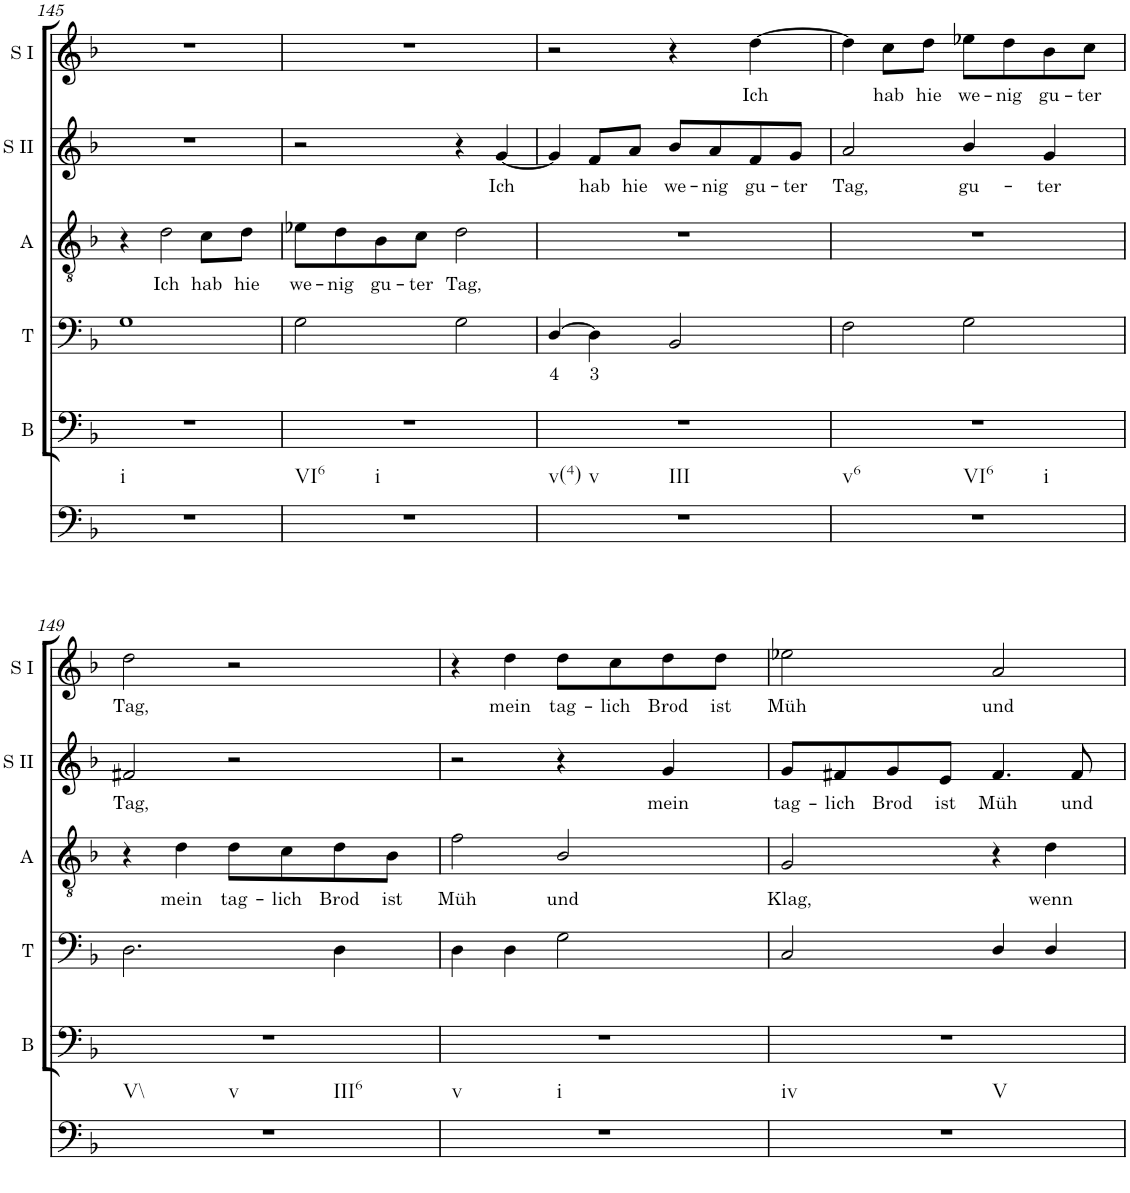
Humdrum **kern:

**kern	**kern	**kern	**text	**kern	**text	**kern	**text	**kern	**text
*part6	*part5	*part4	*part4	*part3	*part3	*part2	*part2	*part1	*part1
*staff6	*staff5	*staff4	*staff4	*staff3	*staff3	*staff2	*staff2	*staff1	*staff1
*I"Continuo	*I"Bass	*I"Tenor	*	*I"Alto	*	*I"Soprano II	*	*I"Soprano I	*
*	*I'B	*I'T	*	*I'A	*	*I'S II	*	*I'S I	*
!!LO:PB:g=z
*clefF4	*clefF4	*clefF4	*	*clefF4	*	*clefGv2	*	*clefG2	*
*k[b-]	*k[b-]	*k[b-]	*	*k[b-]	*	*k[b-]	*	*k[b-]	*
*M4/4	*M4/4	*M4/4	*	*M4/4	*	*M4/4	*	*M4/4	*
=145	=145	=145	=145	=145	=145	=145	=145	=145	=145
!LO:TX:b:t=i	!	!	!	!	!	!	!	!	!
1r	1r	1G	.	4r	.	1r	.	1r	.
!	!	!	!	!	!LO:LY:b	!	!	!	!
.	.	.	.	2d\	Ich	.	.	.	.
!	!	!	!	!	!LO:LY:b	!	!	!	!
.	.	.	.	8c\L	hab	.	.	.	.
!	!	!	!	!	!LO:LY:b	!	!	!	!
.	.	.	.	8d\J	hie	.	.	.	.
=146	=146	=146	=146	=146	=146	=146	=146	=146	=146
!LO:TX:b:t=VI6	!	!	!	!	!	!	!	!	!
!LO:TX:b:t=i	!	!	!	!	!	!	!	!	!
!	!	!	!	!	!LO:LY:b	!	!	!	!
1r	1r	2G\	.	8e-X\L	we-	2r	.	1r	.
!	!	!	!	!	!LO:LY:b	!	!	!	!
.	.	.	.	8d\	nig	.	.	.	.
!	!	!	!	!	!LO:LY:b	!	!	!	!
.	.	.	.	8B-\	gu-	.	.	.	.
!	!	!	!	!	!LO:LY:b	!	!	!	!
.	.	.	.	8c\J	ter	.	.	.	.
!	!	!	!	!	!LO:LY:b	!	!	!	!
.	.	2G\	.	2d\	Tag,	4r	.	.	.
!	!	!	!	!	!	!	!LO:LY:b	!	!
.	.	.	.	.	.	[4g/	Ich	.	.
=147	=147	=147	=147	=147	=147	=147	=147	=147	=147
!LO:TX:b:t=v(4)	!	!	!	!	!	!	!	!	!
!LO:TX:b:t=v	!	!	!	!	!	!	!	!	!
!LO:TX:b:t=III	!	!	!	!	!	!	!	!	!
!	!	!	!LO:LY:b	!	!	!	!	!	!
1r	1r	[4D/	4	1r	.	4g/]	.	2r	.
!	!	!	!LO:LY:b	!	!	!	!LO:LY:b	!	!
.	.	4D\]	3	.	.	8f/L	hab	.	.
!	!	!	!	!	!	!	!LO:LY:b	!	!
.	.	.	.	.	.	8a/J	hie	.	.
!	!	!	!	!	!	!	!LO:LY:b	!	!
.	.	2BB-/	.	.	.	8b-/L	we-	4r	.
!	!	!	!	!	!	!	!LO:LY:b	!	!
.	.	.	.	.	.	8a/	nig	.	.
!	!	!	!	!	!	!	!LO:LY:b	!	!LO:LY:b
.	.	.	.	.	.	8f/	gu-	[4dd\	Ich
!	!	!	!	!	!	!	!LO:LY:b	!	!
.	.	.	.	.	.	8g/J	ter	.	.
=148	=148	=148	=148	=148	=148	=148	=148	=148	=148
!LO:TX:b:t=v6	!	!	!	!	!	!	!	!	!
!LO:TX:b:t=VI6	!	!	!	!	!	!	!	!	!
!LO:TX:b:t=i	!	!	!	!	!	!	!	!	!
!	!	!	!	!	!	!	!LO:LY:b	!	!
1r	1r	2F\	.	1r	.	2a/	Tag,	4dd\]	.
!	!	!	!	!	!	!	!	!	!LO:LY:b
.	.	.	.	.	.	.	.	8cc\L	hab
!	!	!	!	!	!	!	!	!	!LO:LY:b
.	.	.	.	.	.	.	.	8dd\J	hie
!	!	!	!	!	!	!	!LO:LY:b	!	!LO:LY:b
.	.	2G\	.	.	.	4b-/	gu-	8ee-X\L	we-
!	!	!	!	!	!	!	!	!	!LO:LY:b
.	.	.	.	.	.	.	.	8dd\	nig
!	!	!	!	!	!	!	!LO:LY:b	!	!LO:LY:b
.	.	.	.	.	.	4g/	ter	8b-\	gu-
!	!	!	!	!	!	!	!	!	!LO:LY:b
.	.	.	.	.	.	.	.	8cc\J	ter
!!LO:LB:g=z
=149	=149	=149	=149	=149	=149	=149	=149	=149	=149
!LO:TX:b:t=V\\	!	!	!	!	!	!	!	!	!
!LO:TX:b:t=v	!	!	!	!	!	!	!	!	!
!LO:TX:b:t=III6	!	!	!	!	!	!	!	!	!
!	!	!	!	!	!	!	!LO:LY:b	!	!LO:LY:b
1r	1r	2.D\	.	4r	.	2f#X/	Tag,	2dd\	Tag,
!	!	!	!	!	!LO:LY:b	!	!	!	!
.	.	.	.	4d\	mein	.	.	.	.
!	!	!	!	!	!LO:LY:b	!	!	!	!
.	.	.	.	8d\L	tag-	2r	.	2r	.
!	!	!	!	!	!LO:LY:b	!	!	!	!
.	.	.	.	8c\	lich	.	.	.	.
!	!	!	!	!	!LO:LY:b	!	!	!	!
.	.	4D\	.	8d\	Brod	.	.	.	.
!	!	!	!	!	!LO:LY:b	!	!	!	!
.	.	.	.	8B-\J	ist	.	.	.	.
=150	=150	=150	=150	=150	=150	=150	=150	=150	=150
!LO:TX:b:t=v	!	!	!	!	!	!	!	!	!
!LO:TX:b:t=i	!	!	!	!	!	!	!	!	!
!	!	!	!	!	!LO:LY:b	!	!	!	!
1r	1r	4D\	.	2f\	Müh	2r	.	4r	.
!	!	!	!	!	!	!	!	!	!LO:LY:b
.	.	4D\	.	.	.	.	.	4dd\	mein
!	!	!	!	!	!LO:LY:b	!	!	!	!LO:LY:b
.	.	2G\	.	2B-/	und	4r	.	8dd\L	tag-
!	!	!	!	!	!	!	!	!	!LO:LY:b
.	.	.	.	.	.	.	.	8cc\	lich
!	!	!	!	!	!	!	!LO:LY:b	!	!LO:LY:b
.	.	.	.	.	.	4g/	mein	8dd\	Brod
!	!	!	!	!	!	!	!	!	!LO:LY:b
.	.	.	.	.	.	.	.	8dd\J	ist
=151	=151	=151	=151	=151	=151	=151	=151	=151	=151
!LO:TX:b:t=iv	!	!	!	!	!	!	!	!	!
!LO:TX:b:t=V	!	!	!	!	!	!	!	!	!
!	!	!	!	!	!LO:LY:b	!	!LO:LY:b	!	!LO:LY:b
1r	1r	2C/	.	2G/	Klag,	8g/L	tag-	2ee-X\	Müh
!	!	!	!	!	!	!	!LO:LY:b	!	!
.	.	.	.	.	.	8f#X/	lich	.	.
!	!	!	!	!	!	!	!LO:LY:b	!	!
.	.	.	.	.	.	8g/	Brod	.	.
!	!	!	!	!	!	!	!LO:LY:b	!	!
.	.	.	.	.	.	8e/J	ist	.	.
!	!	!	!	!	!	!	!LO:LY:b	!	!LO:LY:b
.	.	4D/	.	4r	.	4.f#/	Müh	2a/	und
!	!	!	!	!	!LO:LY:b	!	!	!	!
.	.	4D/	.	4d\	wenn	.	.	.	.
!	!	!	!	!	!	!	!LO:LY:b	!	!
.	.	.	.	.	.	8f#/	und	.	.
=	=	=	=	=	=	=	=	=	=
*-	*-	*-	*-	*-	*-	*-	*-	*-	*-
